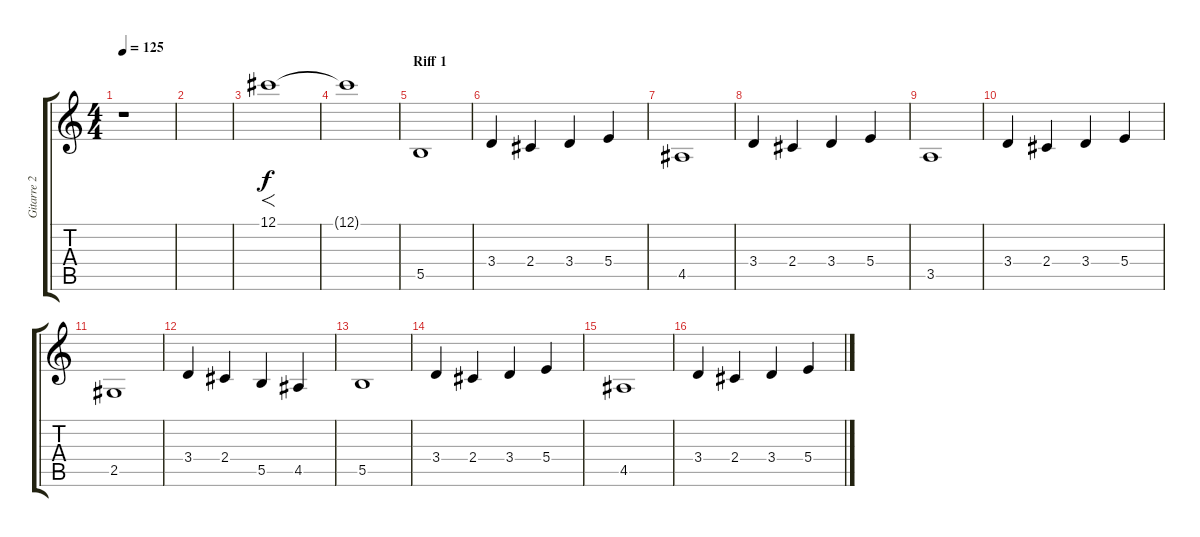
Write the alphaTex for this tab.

\track ("Gitarre 2 (right)" "Gitarre 2 ") {instrument distortionguitar}
\staff {score tabs}
\tuning (Db4 Ab3 E3 B2 Gb2 Db2) {hide}
\ts (4 4)
\tempo 125
\clef g2
\ks c
r.1{dy f instrument distortionguitar} |
|
12.1.1{f} |
12.1{t}.1 |
\section ("" "Riff 1")
5.5.1 |
3.4.4 2.4.4 3.4.4 5.4.4 |
4.5.1 |
3.4.4 2.4.4 3.4.4 5.4.4 |
3.5.1 |
3.4.4 2.4.4 3.4.4 5.4.4 |
2.5.1 |
3.4.4 2.4.4 5.5.4 4.5.4 |
5.5.1 |
3.4.4 2.4.4 3.4.4 5.4.4 |
4.5.1 |
3.4.4 2.4.4 3.4.4 5.4.4
